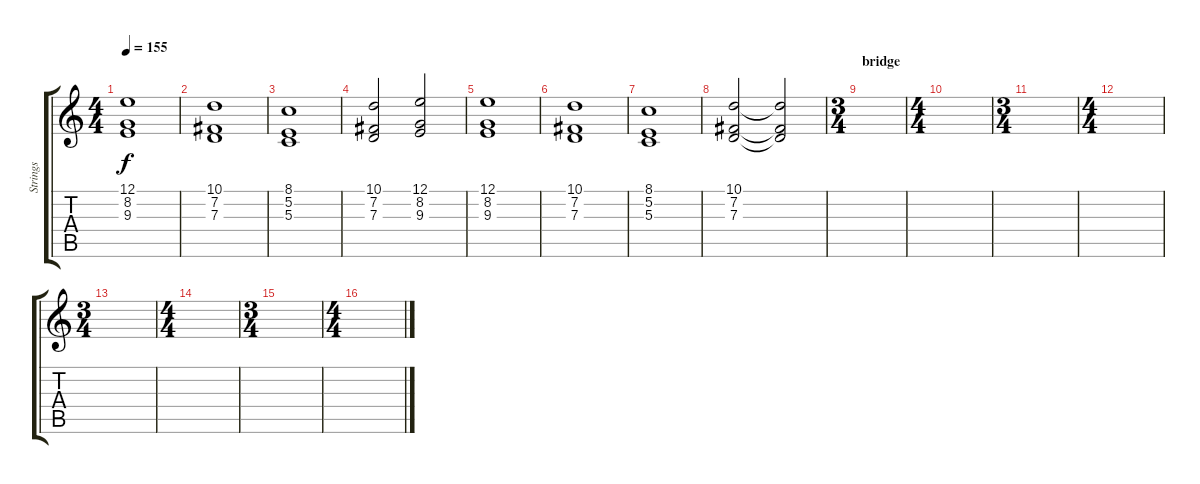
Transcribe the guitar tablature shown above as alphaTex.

\track ("Strings" "Strings") {instrument synthstrings1}
\staff {score tabs}
\tuning (E4 B3 G3 D3 A2 E2) {hide}
\ts (4 4)
\tempo 155
\clef g2
\ks c
(12.1 8.2 9.3).1{dy f} |
(10.1 7.2 7.3).1 |
(8.1 5.2 5.3).1 |
(10.1 7.2 7.3).2 (12.1 8.2 9.3).2 |
(12.1 8.2 9.3).1 |
(10.1 7.2 7.3).1 |
(8.1 5.2 5.3).1 |
(10.1 7.2 7.3).2 (10.1{t} 7.2{t} 7.3{t}).2 |
\ts (3 4)
\section ("" "bridge")
|
\ts (4 4)
|
\ts (3 4)
|
\ts (4 4)
|
\ts (3 4)
|
\ts (4 4)
|
\ts (3 4)
|
\ts (4 4)
